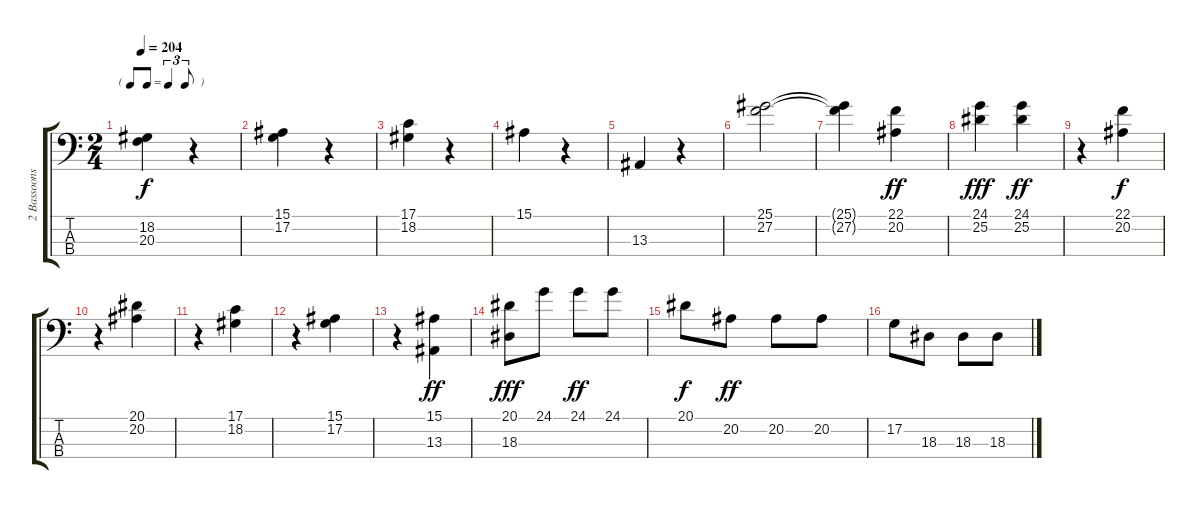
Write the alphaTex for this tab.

\track ("2 Bassoons" "2 Bassoons") {instrument bassoon}
\staff {score tabs}
\tuning (G2 D2 A1 E1) {hide}
\ts (2 4)
\tf triplet8th
\tempo 204
\clef f4
\ks c
(18.2 20.3).4{dy f} r.4 |
(15.1 17.2).4 r.4 |
(17.1 18.2).4 r.4 |
15.1.4 r.4 |
13.3.4 r.4 |
(25.1 27.2).2 |
(25.1{t} 27.2{t}).4 (22.1 20.2).4{dy ff} |
(24.1 25.2).4{dy fff} (24.1 25.2).4{dy ff} |
r.4 (22.1 20.2).4{dy f} |
r.4 (20.1 20.2).4 |
r.4 (17.1 18.2).4 |
r.4 (15.1 17.2).4 |
r.4 (15.1 13.3).4{dy ff} |
(20.1 18.3).8{dy fff} 24.1.8 24.1.8{dy ff} 24.1.8 |
20.1.8{dy f} 20.2.8{dy ff} 20.2.8 20.2.8 |
17.2.8 18.3.8 18.3.8 18.3.8
